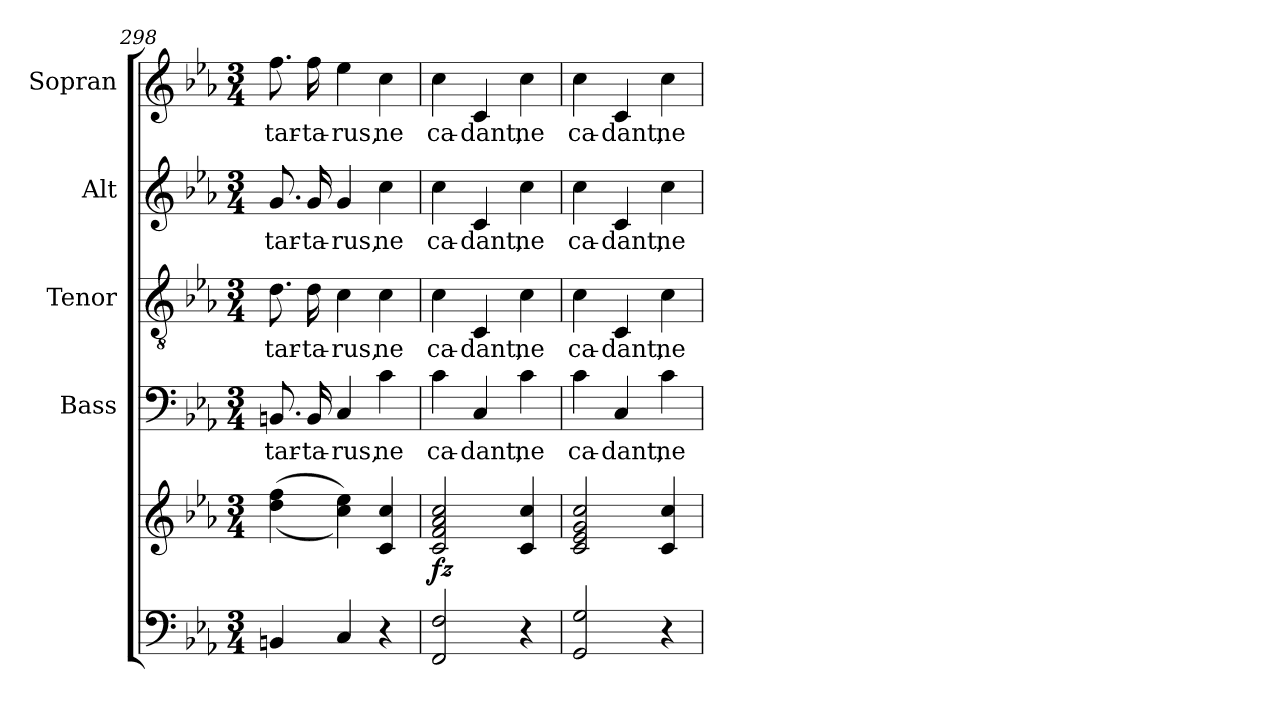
**kern	**kern	**dynam	**kern	**text	**kern	**text	**kern	**text	**kern	**text
*part5	*part5	*part5	*part4	*part4	*part3	*part3	*part2	*part2	*part1	*part1
*staff6	*staff5	*staff5/6	*staff4	*staff4	*staff3	*staff3	*staff2	*staff2	*staff1	*staff1
*	*	*	*I"Bass	*	*I"Tenor	*	*I"Alt	*	*I"Sopran	*
*	*	*	*I'B.	*	*I'T.	*	*I'A.	*	*I'S.	*
*clefF4	*clefG2	*	*clefF4	*	*clefGv2	*	*clefG2	*	*clefG2	*
*k[b-e-a-]	*k[b-e-a-]	*	*k[b-e-a-]	*	*k[b-e-a-]	*	*k[b-e-a-]	*	*k[b-e-a-]	*
*E-:	*E-:	*	*E-:	*	*E-:	*	*E-:	*	*E-:	*
*M3/4	*M3/4	*	*M3/4	*	*M3/4	*	*M3/4	*	*M3/4	*
=298	=298	=298	=298	=298	=298	=298	=298	=298	=298	=298
!	!	!	!	!LO:LY:b	!	!LO:LY:b	!	!LO:LY:b	!	!LO:LY:b
4BBn/	((>4dd\ 4ff\	.	8.BBn/	tar-	8.d\	tar-	8.g/	tar-	8.ff\	tar-
!	!	!	!	!LO:LY:b	!	!LO:LY:b	!	!LO:LY:b	!	!LO:LY:b
.	.	.	16BB/	-ta-	16d\	-ta-	16g/	-ta-	16ff\	-ta-
!	!	!	!	!LO:LY:b	!	!LO:LY:b	!	!LO:LY:b	!	!LO:LY:b
4C/	4cc\ 4ee-\))	.	4C/	-rus,	4c\	-rus,	4g/	-rus,	4ee-\	-rus,
!	!	!	!	!LO:LY:b	!	!LO:LY:b	!	!LO:LY:b	!	!LO:LY:b
4r	4c/ 4cc/	.	4c\	ne	4c\	ne	4cc\	ne	4cc\	ne
=299	=299	=299	=299	=299	=299	=299	=299	=299	=299	=299
!	!	!LO:DY:b	!	!LO:LY:b	!	!LO:LY:b	!	!LO:LY:b	!	!LO:LY:b
2FF/ 2F/	2c/ 2f/ 2a-/ 2cc/	fz	4c\	ca-	4c\	ca-	4cc\	ca-	4cc\	ca-
!	!	!	!	!LO:LY:b	!	!LO:LY:b	!	!LO:LY:b	!	!LO:LY:b
.	.	.	4C/	-dant,	4C/	-dant,	4c/	-dant,	4c/	-dant,
!	!	!	!	!LO:LY:b	!	!LO:LY:b	!	!LO:LY:b	!	!LO:LY:b
4r	4c/ 4cc/	.	4c\	ne	4c\	ne	4cc\	ne	4cc\	ne
=300	=300	=300	=300	=300	=300	=300	=300	=300	=300	=300
!	!	!	!	!LO:LY:b	!	!LO:LY:b	!	!LO:LY:b	!	!LO:LY:b
2GG/ 2G/	2c/ 2e-/ 2g/ 2cc/	.	4c\	ca-	4c\	ca-	4cc\	ca-	4cc\	ca-
!	!	!	!	!LO:LY:b	!	!LO:LY:b	!	!LO:LY:b	!	!LO:LY:b
.	.	.	4C/	-dant,	4C/	-dant,	4c/	-dant,	4c/	-dant,
!	!	!	!	!LO:LY:b	!	!LO:LY:b	!	!LO:LY:b	!	!LO:LY:b
4r	4c/ 4cc/	.	4c\	ne	4c\	ne	4cc\	ne	4cc\	ne
=	=	=	=	=	=	=	=	=	=	=
*-	*-	*-	*-	*-	*-	*-	*-	*-	*-	*-
